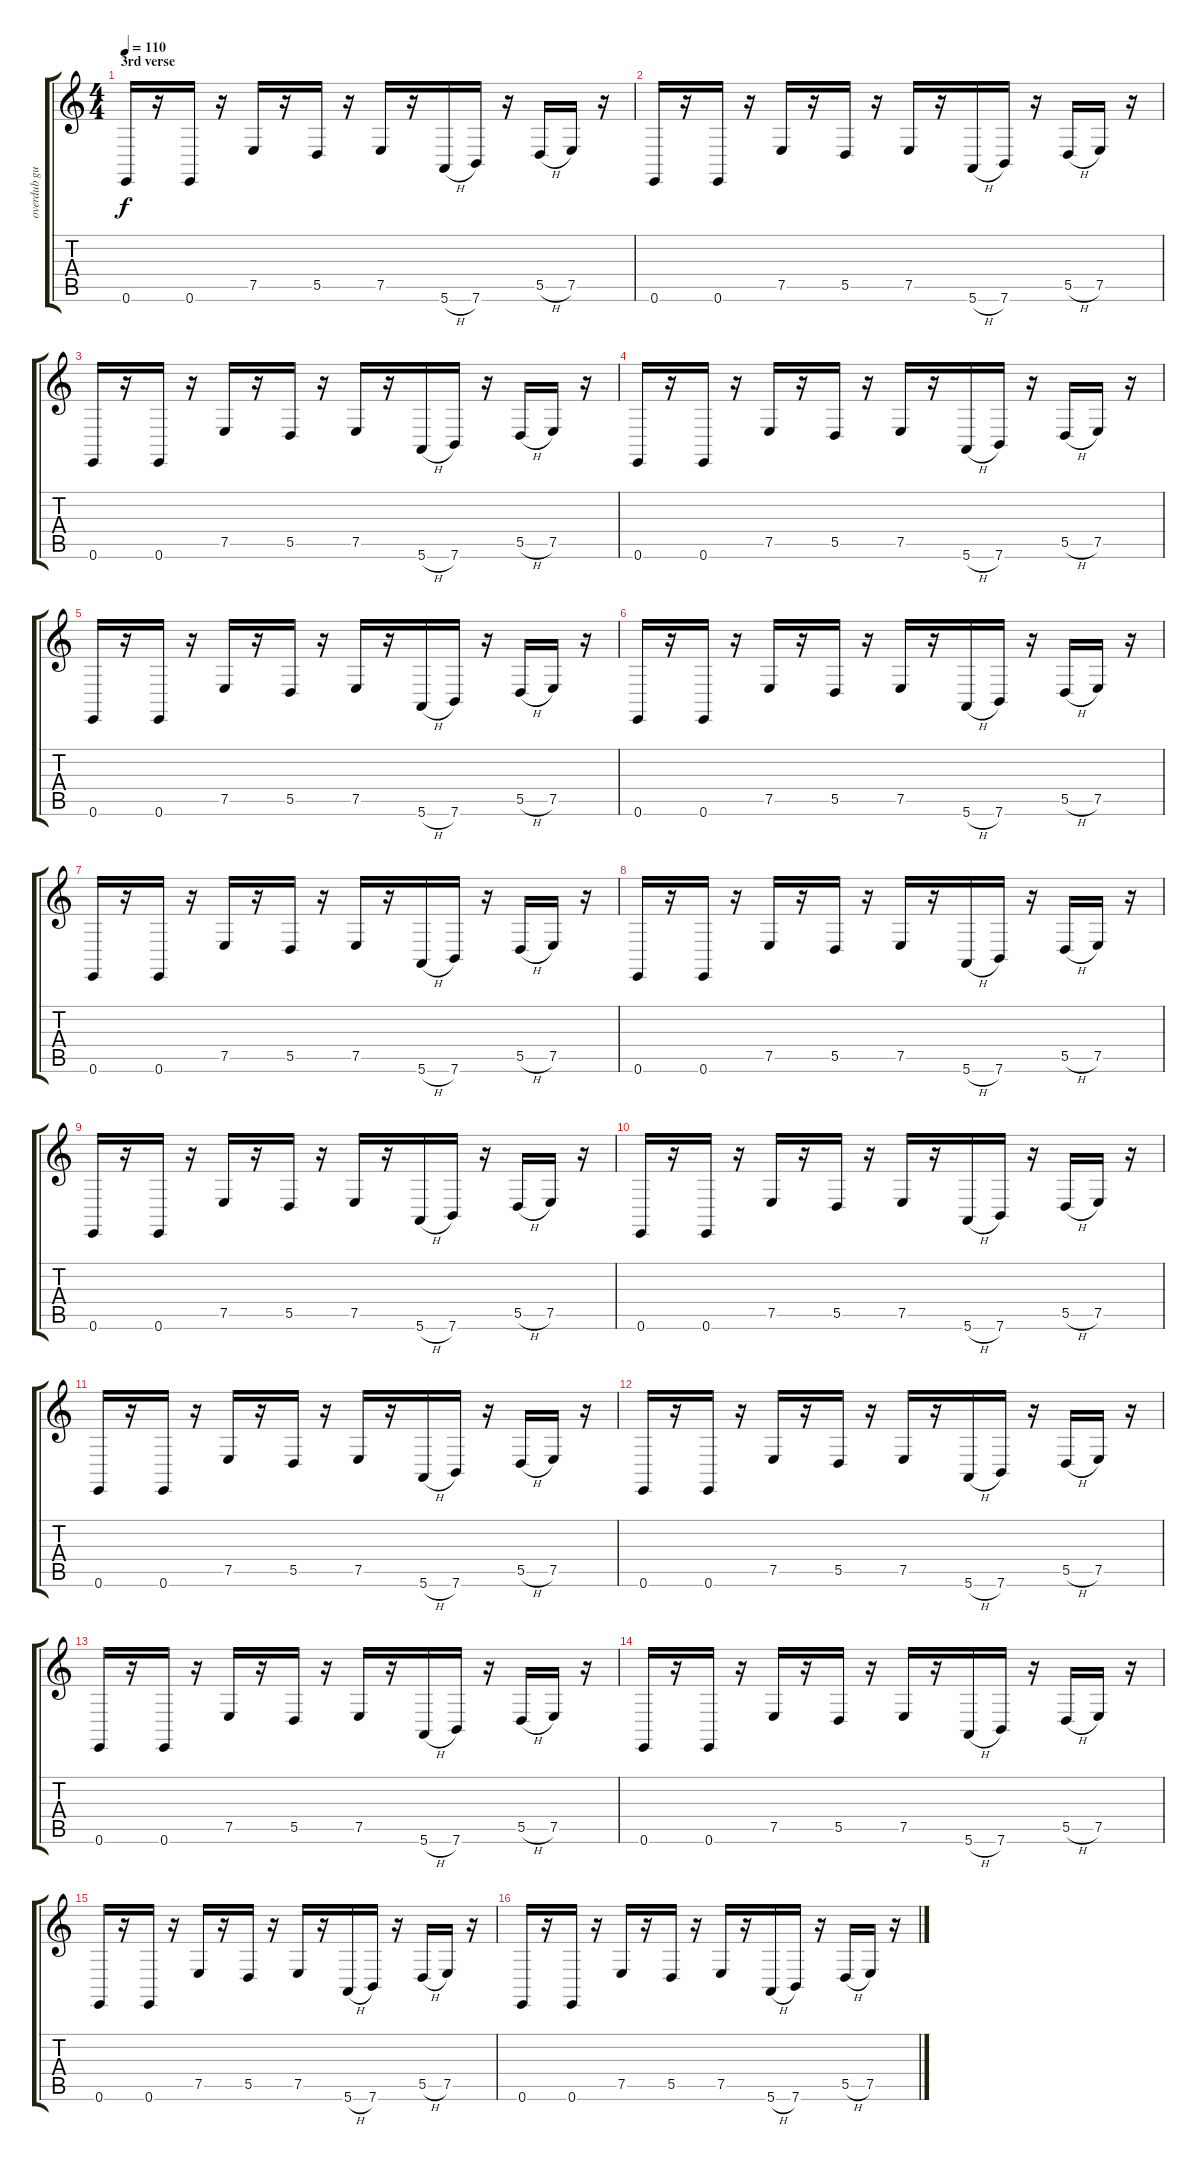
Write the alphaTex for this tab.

\track ("overdub guitar I" "overdub gu") {instrument harpsichord}
\staff {score tabs}
\tuning (E4 B3 G3 D3 A2 E2) {hide}
\ts (4 4)
\section ("" "3rd verse")
\tempo 110
\clef g2
\ks aminor
0.6.16{dy f} r.16 0.6.16 r.16 7.5.16 r.16 5.5.16 r.16 7.5.16 r.16 5.6{h}.16 7.6.16 r.16 5.5{h}.16 7.5.16 r.16 |
0.6.16 r.16 0.6.16 r.16 7.5.16 r.16 5.5.16 r.16 7.5.16 r.16 5.6{h}.16 7.6.16 r.16 5.5{h}.16 7.5.16 r.16 |
0.6.16 r.16 0.6.16 r.16 7.5.16 r.16 5.5.16 r.16 7.5.16 r.16 5.6{h}.16 7.6.16 r.16 5.5{h}.16 7.5.16 r.16 |
0.6.16 r.16 0.6.16 r.16 7.5.16 r.16 5.5.16 r.16 7.5.16 r.16 5.6{h}.16 7.6.16 r.16 5.5{h}.16 7.5.16 r.16 |
0.6.16 r.16 0.6.16 r.16 7.5.16 r.16 5.5.16 r.16 7.5.16 r.16 5.6{h}.16 7.6.16 r.16 5.5{h}.16 7.5.16 r.16 |
0.6.16 r.16 0.6.16 r.16 7.5.16 r.16 5.5.16 r.16 7.5.16 r.16 5.6{h}.16 7.6.16 r.16 5.5{h}.16 7.5.16 r.16 |
0.6.16 r.16 0.6.16 r.16 7.5.16 r.16 5.5.16 r.16 7.5.16 r.16 5.6{h}.16 7.6.16 r.16 5.5{h}.16 7.5.16 r.16 |
0.6.16 r.16 0.6.16 r.16 7.5.16 r.16 5.5.16 r.16 7.5.16 r.16 5.6{h}.16 7.6.16 r.16 5.5{h}.16 7.5.16 r.16 |
0.6.16 r.16 0.6.16 r.16 7.5.16 r.16 5.5.16 r.16 7.5.16 r.16 5.6{h}.16 7.6.16 r.16 5.5{h}.16 7.5.16 r.16 |
0.6.16 r.16 0.6.16 r.16 7.5.16 r.16 5.5.16 r.16 7.5.16 r.16 5.6{h}.16 7.6.16 r.16 5.5{h}.16 7.5.16 r.16 |
0.6.16 r.16 0.6.16 r.16 7.5.16 r.16 5.5.16 r.16 7.5.16 r.16 5.6{h}.16 7.6.16 r.16 5.5{h}.16 7.5.16 r.16 |
0.6.16 r.16 0.6.16 r.16 7.5.16 r.16 5.5.16 r.16 7.5.16 r.16 5.6{h}.16 7.6.16 r.16 5.5{h}.16 7.5.16 r.16 |
0.6.16 r.16 0.6.16 r.16 7.5.16 r.16 5.5.16 r.16 7.5.16 r.16 5.6{h}.16 7.6.16 r.16 5.5{h}.16 7.5.16 r.16 |
0.6.16 r.16 0.6.16 r.16 7.5.16 r.16 5.5.16 r.16 7.5.16 r.16 5.6{h}.16 7.6.16 r.16 5.5{h}.16 7.5.16 r.16 |
0.6.16 r.16 0.6.16 r.16 7.5.16 r.16 5.5.16 r.16 7.5.16 r.16 5.6{h}.16 7.6.16 r.16 5.5{h}.16 7.5.16 r.16 |
0.6.16 r.16 0.6.16 r.16 7.5.16 r.16 5.5.16 r.16 7.5.16 r.16 5.6{h}.16 7.6.16 r.16 5.5{h}.16 7.5.16 r.16
